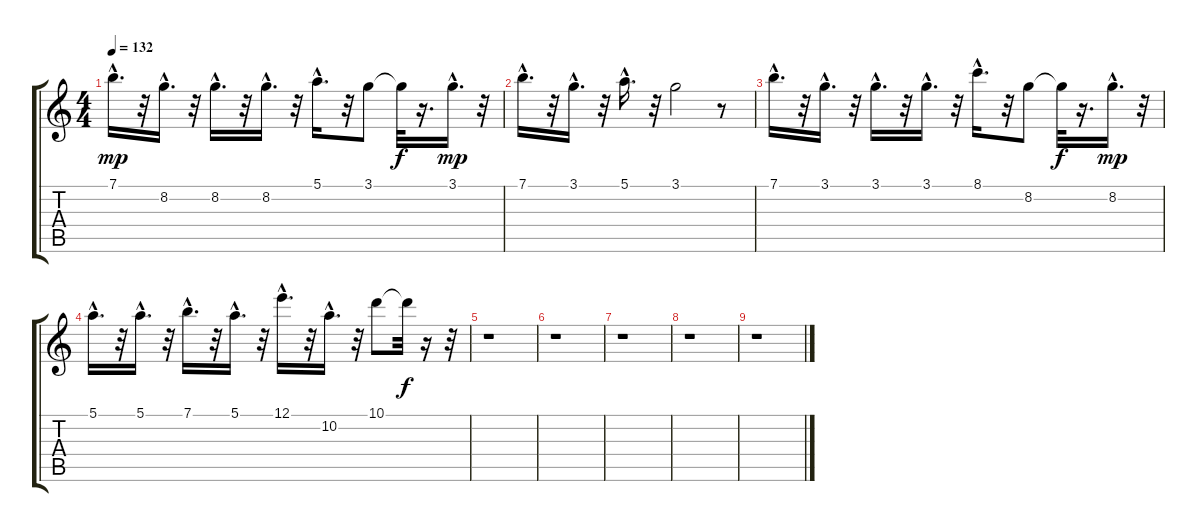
\track "" {instrument fretlessbass}
\staff {score tabs}
\tuning (E4 B3 G3 D3 A2 E2) {hide}
\ts (4 4)
\tempo 132
\clef g2
\ks c
7.1{hac}.16{d dy mp} r.32 8.2{hac}.16{d} r.32 8.2{hac}.16{d} r.32 8.2{hac}.16{d} r.32 5.1{hac}.16{d} r.32 3.1.8 3.1{t}.32{dy f} r.16{d} 3.1{hac}.16{d dy mp} r.32 |
7.1{hac}.16{d} r.32 3.1{hac}.16{d} r.32 5.1{hac}.16{d} r.32 3.1.2 r.8 |
7.1{hac}.16{d} r.32 3.1{hac}.16{d} r.32 3.1{hac}.16{d} r.32 3.1{hac}.16{d} r.32 8.1{hac}.16{d} r.32 8.2.8 8.2{t}.32{dy f} r.16{d} 8.2{hac}.16{d dy mp} r.32 |
5.1{hac}.16{d} r.32 5.1{hac}.16{d} r.32 7.1{hac}.16{d} r.32 5.1{hac}.16{d} r.32 12.1{hac}.16{d} r.32 10.2{hac}.16{d} r.32 10.1.8 10.1{t}.32{dy f} r.16 r.32 |
r.1 |
r.1 |
r.1 |
r.1 |
r.1
